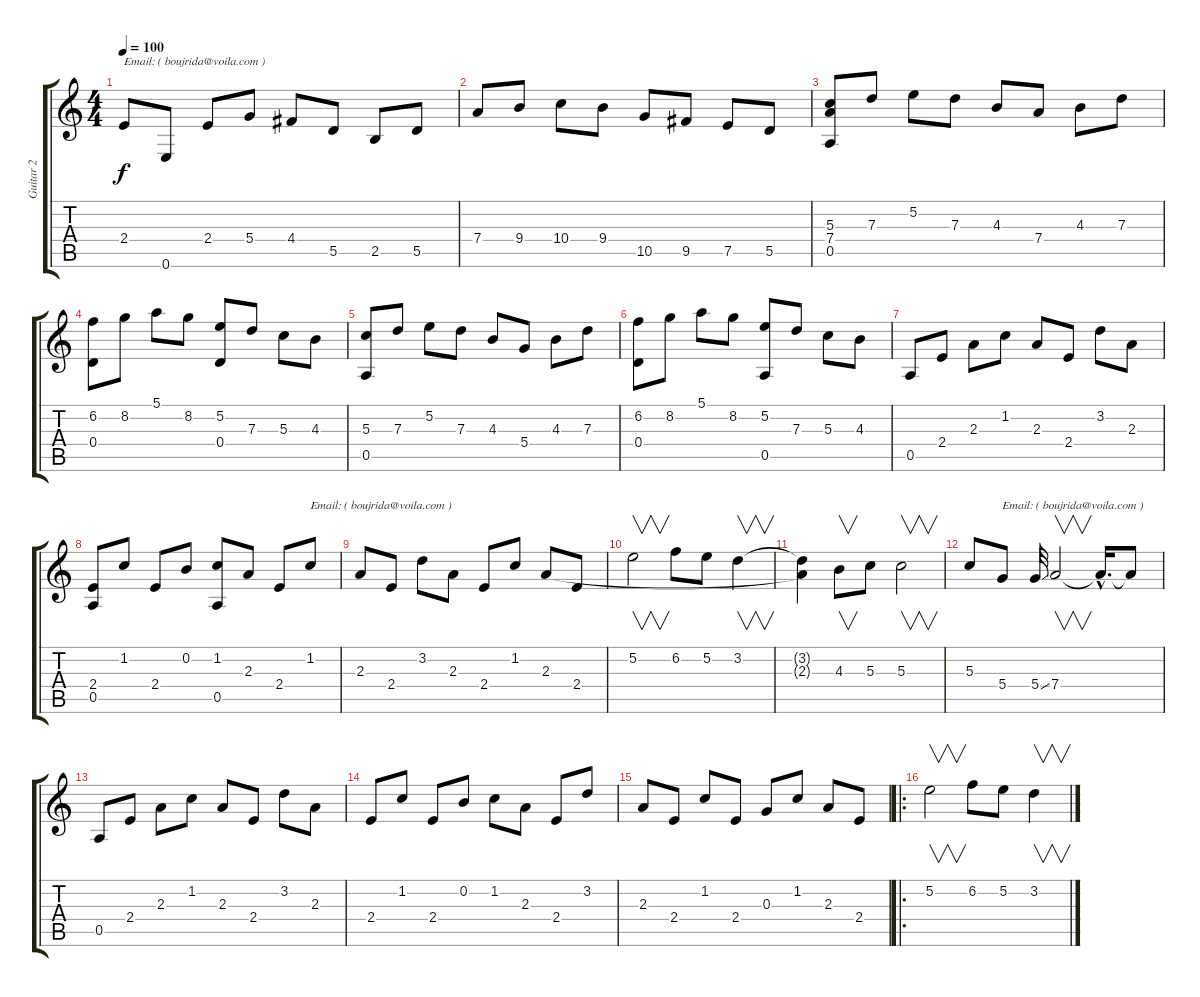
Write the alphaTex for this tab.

\track ("Guitar 2" "Guitar 2") {instrument acousticguitarnylon}
\staff {score tabs}
\tuning (E4 B3 G3 D3 A2 E2) {hide}
\ts (4 4)
\tempo 100
\clef g2
\ks c
2.4.8{txt "Email: ( boujrida@voila.com )" dy f instrument acousticguitarnylon} 0.6.8 2.4.8 5.4.8 4.4.8 5.5.8 2.5.8 5.5.8 |
7.4.8 9.4.8 10.4.8 9.4.8 10.5.8 9.5.8 7.5.8 5.5.8 |
(5.3 7.4 0.5).8 7.3.8 5.2.8 7.3.8 4.3.8 7.4.8 4.3.8 7.3.8 |
(6.2 0.4).8 8.2.8 5.1.8 8.2.8 (5.2 0.4).8 7.3.8 5.3.8 4.3.8 |
(5.3 0.5).8 7.3.8 5.2.8 7.3.8 4.3.8 5.4.8 4.3.8 7.3.8 |
(6.2 0.4).8 8.2.8 5.1.8 8.2.8 (5.2 0.5).8 7.3.8 5.3.8 4.3.8 |
0.5.8 2.4.8 2.3.8 1.2.8 2.3.8 2.4.8 3.2.8 2.3.8 |
(2.4 0.5).8 1.2.8 2.4.8 0.2.8 (1.2 0.5).8 2.3.8 2.4.8 1.2.8{txt "Email: ( boujrida@voila.com )"} |
2.3.8 2.4.8 3.2.8 2.3.8 2.4.8 1.2.8 2.3.8 2.4.8 |
5.2.2{v} 6.2.8 5.2.8 3.2.4{v} |
(3.2{t} 2.3{t}).4 4.3.8{v} 5.3.8 5.3.2{v} |
5.3.8 5.4.8{txt "Email: ( boujrida@voila.com )"} 5.4{ss}.32 7.4.2{v} 7.4{hac t}.16{d} 7.4{t}.8 |
0.5.8 2.4.8 2.3.8 1.2.8 2.3.8 2.4.8 3.2.8 2.3.8 |
2.4.8 1.2.8 2.4.8 0.2.8 1.2.8 2.3.8 2.4.8 3.2.8 |
2.3.8 2.4.8 1.2.8 2.4.8 0.3.8 1.2.8 2.3.8 2.4.8 |
\ro
5.2.2{v} 6.2.8 5.2.8 3.2.4{v}
